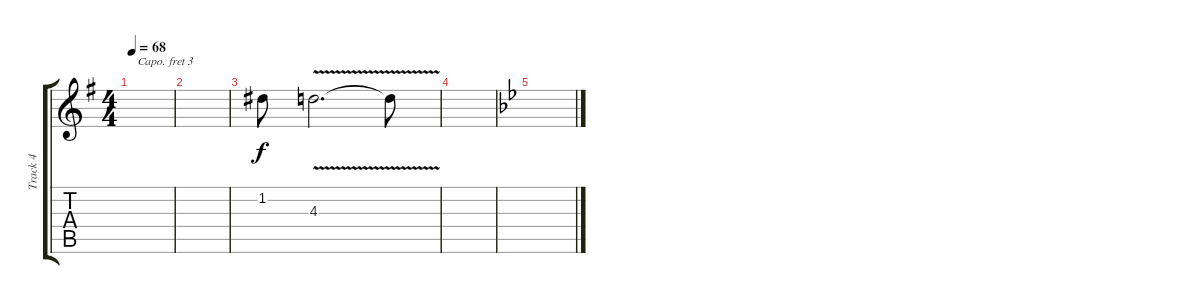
\track ("Track 4" "Track 4") {mute instrument distortionguitar}
\staff {score tabs}
\capo 3
\tuning (E4 B3 G3 D3 A2 E2) {hide}
\ts (4 4)
\tempo 68
\clef g2
\ks g
|
|
1.2.8 4.3{v}.2{d} 4.3{t}.8 |
|
\ks gminor
